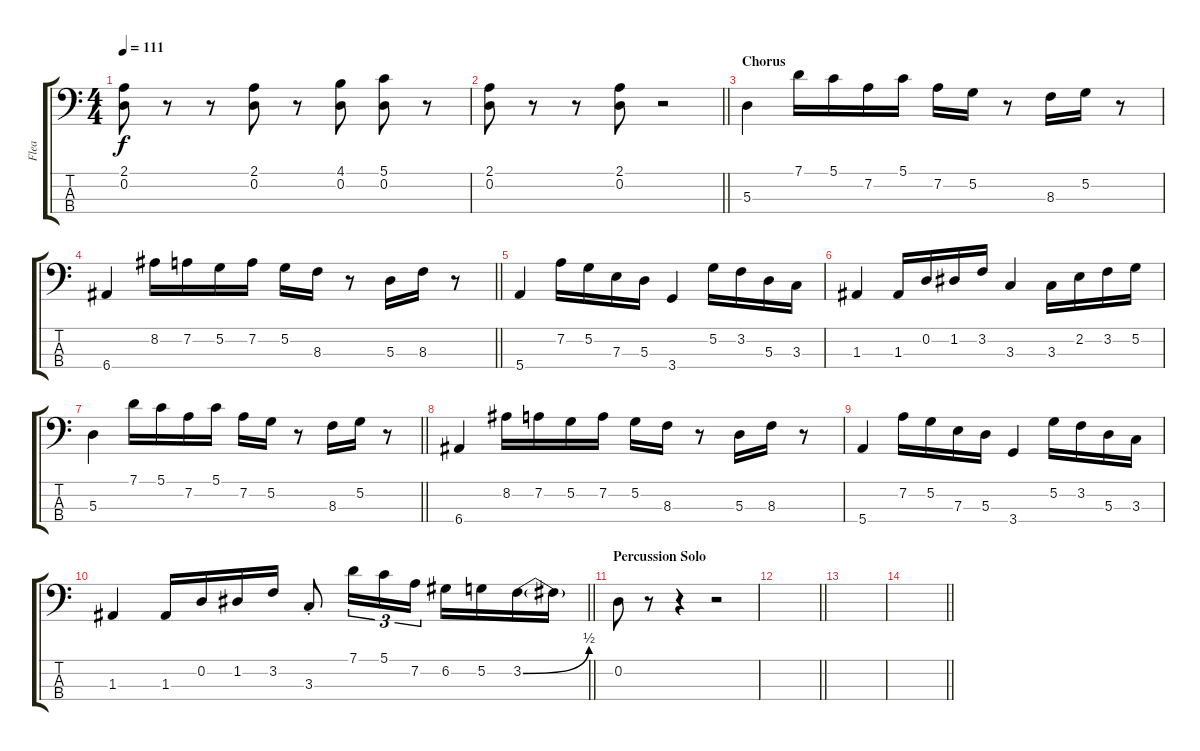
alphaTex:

\track ("Flea" "Flea") {instrument electricbassfinger}
\staff {score tabs}
\tuning (G2 D2 A1 E1) {hide}
\ts (4 4)
\tempo 111
\clef f4
\ks c
(2.1 0.2).8{dy f} r.8 r.8 (2.1 0.2).8 r.8 (4.1 0.2).8 (5.1 0.2).8 r.8 |
\barLineRight lightlight
(2.1 0.2).8 r.8 r.8 (2.1 0.2).8 r.2 |
\section ("" "Chorus")
5.3.4 7.1.16 5.1.16 7.2.16 5.1.16 7.2.16 5.2.16 r.8 8.3.16 5.2.16 r.8 |
\barLineRight lightlight
6.4.4 8.2.16 7.2.16 5.2.16 7.2.16 5.2.16 8.3.16 r.8 5.3.16 8.3.16 r.8 |
5.4.4 7.2.16 5.2.16 7.3.16 5.3.16 3.4.4 5.2.16 3.2.16 5.3.16 3.3.16 |
1.3.4 1.3.16 0.2.16 1.2.16 3.2.16 3.3.4 3.3.16 2.2.16 3.2.16 5.2.16 |
\barLineRight lightlight
5.3.4 7.1.16 5.1.16 7.2.16 5.1.16 7.2.16 5.2.16 r.8 8.3.16 5.2.16 r.8 |
6.4.4 8.2.16 7.2.16 5.2.16 7.2.16 5.2.16 8.3.16 r.8 5.3.16 8.3.16 r.8 |
5.4.4 7.2.16 5.2.16 7.3.16 5.3.16 3.4.4 5.2.16 3.2.16 5.3.16 3.3.16 |
\barLineRight lightlight
1.3.4 1.3.16 0.2.16 1.2.16 3.2.16 3.3{st}.8 7.1.16{tu (3 2)} 5.1.16{tu (3 2)} 7.2.16{tu (3 2)} 6.2.16 5.2.16 3.2{be (bend 0 0 60 2)}.16 3.2{t}.16 |
\section ("" "Percussion Solo")
0.2.8 r.8 r.4 r.2 |
\barLineRight lightlight
|
|
\barLineRight lightlight
